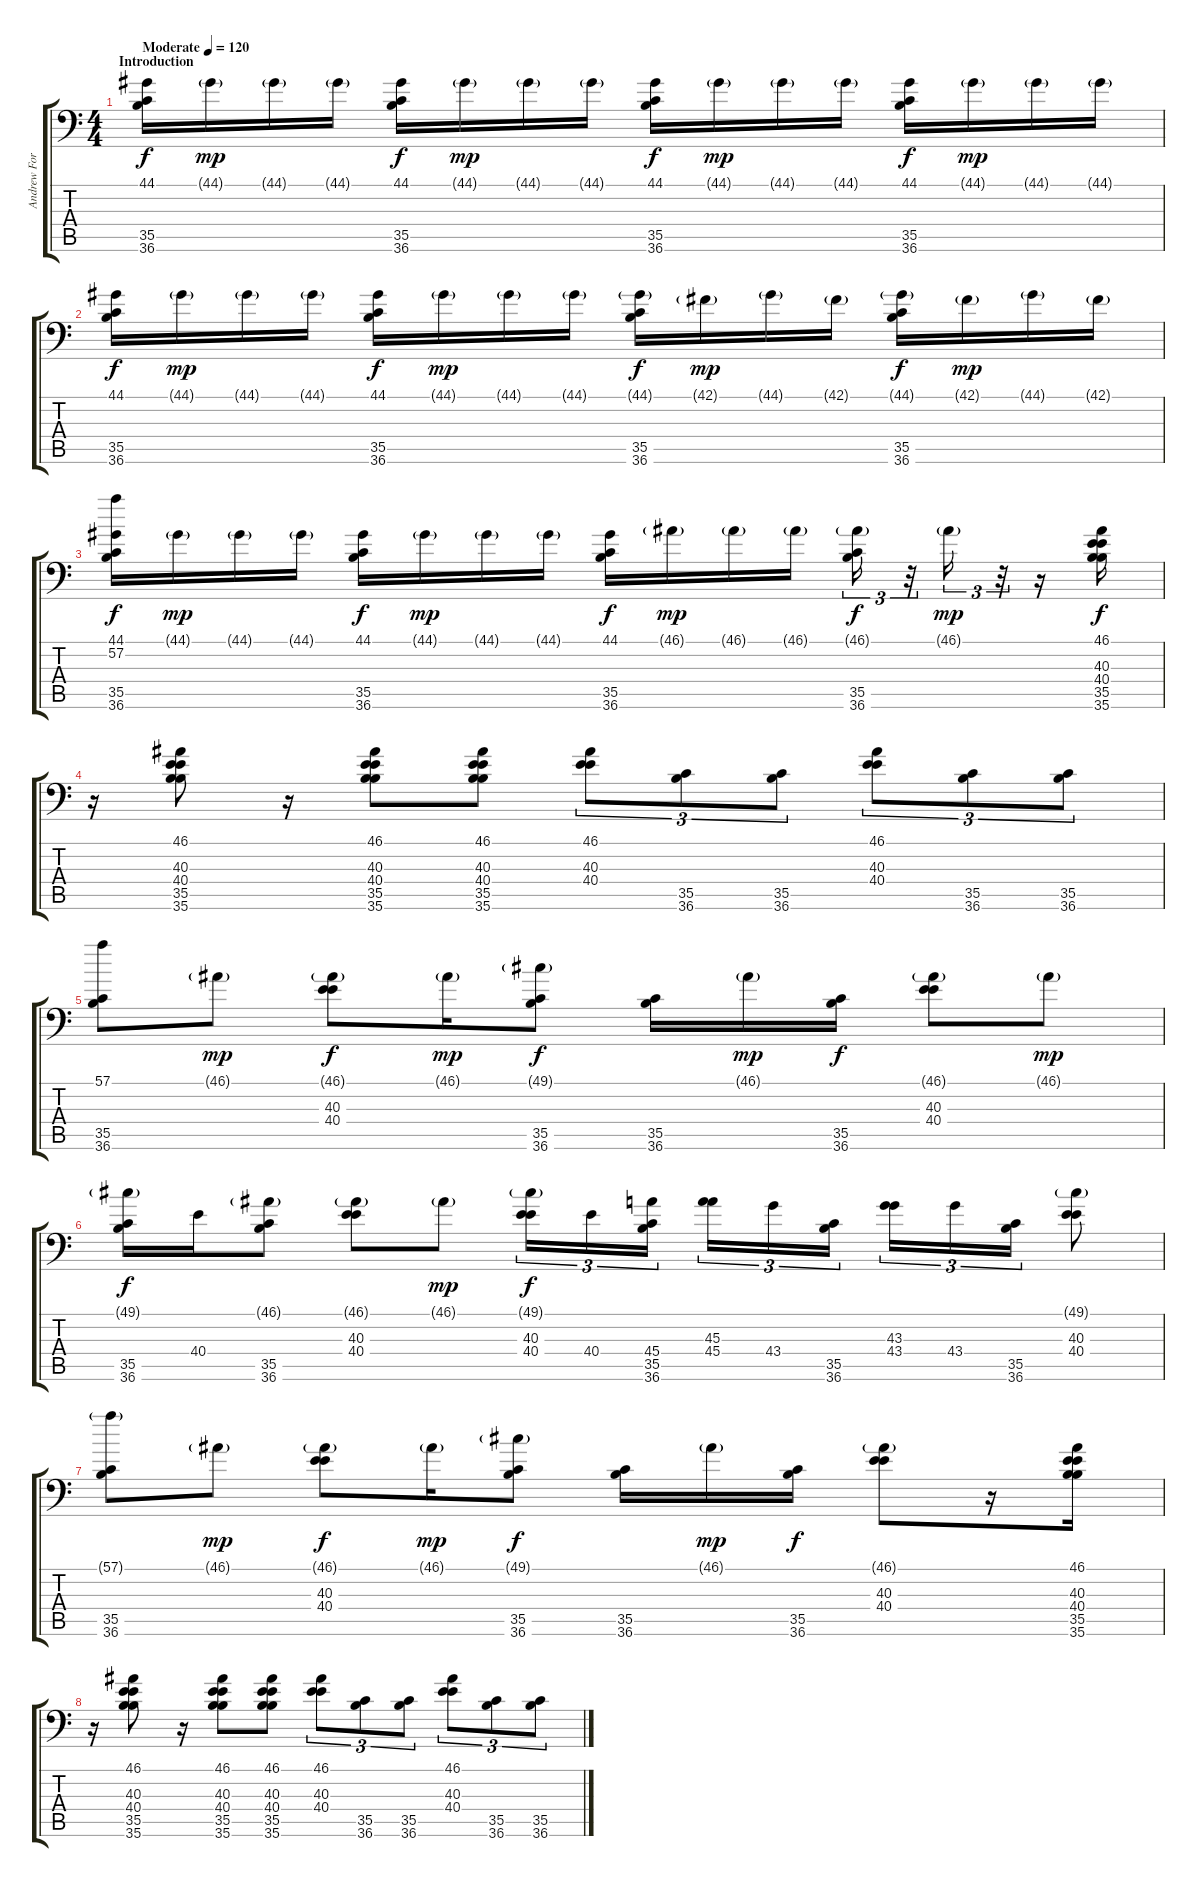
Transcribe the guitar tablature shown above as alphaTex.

\track ("Andrew Forsman" "Andrew For") {instrument acousticgrandpiano}
\staff {score tabs}
\tuning (C-1 C-1 C-1 C-1 C-1 C-1) {hide}
\ts (4 4)
\section ("" "Introduction")
\tempo (120 "Moderate")
\clef f4
\ks c
(44.1 35.5 36.6).16{dy f instrument acousticgrandpiano} 44.1{g}.16{dy mp} 44.1{g}.16 44.1{g}.16 (44.1 35.5 36.6).16{dy f} 44.1{g}.16{dy mp} 44.1{g}.16 44.1{g}.16 (44.1 35.5 36.6).16{dy f} 44.1{g}.16{dy mp} 44.1{g}.16 44.1{g}.16 (44.1 35.5 36.6).16{dy f} 44.1{g}.16{dy mp} 44.1{g}.16 44.1{g}.16 |
(44.1 35.5 36.6).16{dy f} 44.1{g}.16{dy mp} 44.1{g}.16 44.1{g}.16 (44.1 35.5 36.6).16{dy f} 44.1{g}.16{dy mp} 44.1{g}.16 44.1{g}.16 (44.1{g} 35.5 36.6).16{dy f} 42.1{g}.16{dy mp} 44.1{g}.16 42.1{g}.16 (44.1{g} 35.5 36.6).16{dy f} 42.1{g}.16{dy mp} 44.1{g}.16 42.1{g}.16 |
(44.1 57.2 35.5 36.6).16{dy f} 44.1{g}.16{dy mp} 44.1{g}.16 44.1{g}.16 (44.1 35.5 36.6).16{dy f} 44.1{g}.16{dy mp} 44.1{g}.16 44.1{g}.16 (44.1 35.5 36.6).16{dy f} 46.1{g}.16{dy mp} 46.1{g}.16 46.1{g}.16 (46.1{g} 35.5 36.6).16{tu (3 2) dy f} r.32{tu (3 2)} 46.1{g}.16{tu (3 2) dy mp} r.32{tu (3 2)} r.16 (46.1 40.3 40.4 35.5 35.6).16{dy f} |
r.16 (46.1 40.3 40.4 35.5 35.6).8 r.16 (46.1 40.3 40.4 35.5 35.6).8 (46.1 40.3 40.4 35.5 35.6).8 (46.1 40.3 40.4).8{tu (3 2)} (35.5 36.6).8{tu (3 2)} (35.5 36.6).8{tu (3 2)} (46.1 40.3 40.4).8{tu (3 2)} (35.5 36.6).8{tu (3 2)} (35.5 36.6).8{tu (3 2)} |
(57.1 35.5 36.6).8 46.1{g}.8{dy mp} (46.1{g} 40.3 40.4).8{dy f} 46.1{g}.16{dy mp} (49.1{g} 35.5 36.6).8{dy f} (35.5 36.6).16 46.1{g}.16{dy mp} (35.5 36.6).16{dy f} (46.1{g} 40.3 40.4).8 46.1{g}.8{dy mp} |
(49.1{g} 35.5 36.6).16{dy f} 40.4.16 (46.1{g} 35.5 36.6).8 (46.1{g} 40.3 40.4).8 46.1{g}.8{dy mp} (49.1{g} 40.3 40.4).16{tu (3 2) dy f} 40.4.16{tu (3 2)} (45.4 35.5 36.6).16{tu (3 2)} (45.3 45.4).16{tu (3 2)} 43.4.16{tu (3 2)} (35.5 36.6).16{tu (3 2)} (43.3 43.4).16{tu (3 2)} 43.4.16{tu (3 2)} (35.5 36.6).16{tu (3 2)} (49.1{g} 40.3 40.4).8 |
(57.1{g} 35.5 36.6).8 46.1{g}.8{dy mp} (46.1{g} 40.3 40.4).8{dy f} 46.1{g}.16{dy mp} (49.1{g} 35.5 36.6).8{dy f} (35.5 36.6).16 46.1{g}.16{dy mp} (35.5 36.6).16{dy f} (46.1{g} 40.3 40.4).8 r.16 (46.1 40.3 40.4 35.5 35.6).16 |
r.16 (46.1 40.3 40.4 35.5 35.6).8 r.16 (46.1 40.3 40.4 35.5 35.6).8 (46.1 40.3 40.4 35.5 35.6).8 (46.1 40.3 40.4).8{tu (3 2)} (35.5 36.6).8{tu (3 2)} (35.5 36.6).8{tu (3 2)} (46.1 40.3 40.4).8{tu (3 2)} (35.5 36.6).8{tu (3 2)} (35.5 36.6).8{tu (3 2)}
